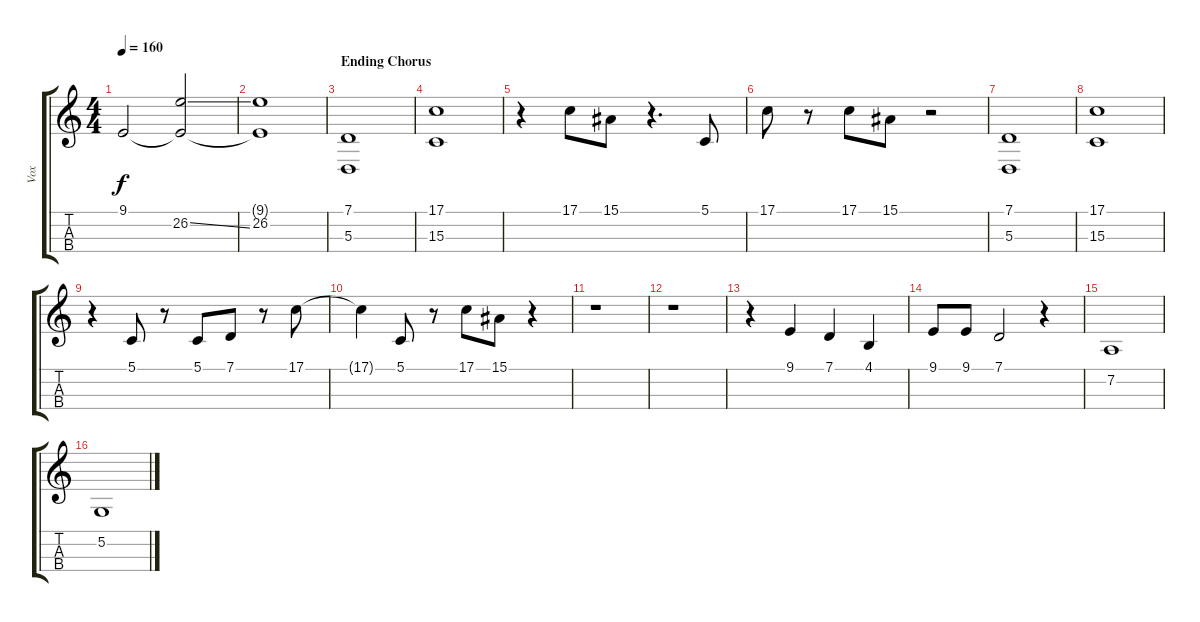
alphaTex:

\track ("Vox" "Vox") {instrument cello}
\staff {score tabs}
\tuning (G3 D3 A2 E2) {hide}
\ts (4 4)
\tempo 160
\clef g2
\ks c
9.1{t}.2{dy f} (9.1{t} 26.2{ss}).2 |
(9.1{t} 26.2).1 |
\section ("" "Ending Chorus")
(7.1 5.3).1 |
(17.1 15.3).1 |
r.4 17.1.8 15.1.8 r.4{d} 5.1.8 |
17.1.8 r.8 17.1.8 15.1.8 r.2 |
(7.1 5.3).1 |
(17.1 15.3).1 |
r.4 5.1.8 r.8 5.1.8 7.1.8 r.8 17.1.8 |
17.1{t}.4 5.1.8 r.8 17.1.8 15.1.8 r.4 |
r.1 |
r.1 |
r.4 9.1.4 7.1.4 4.1.4 |
9.1.8 9.1.8 7.1.2 r.4 |
7.2.1 |
5.2.1
